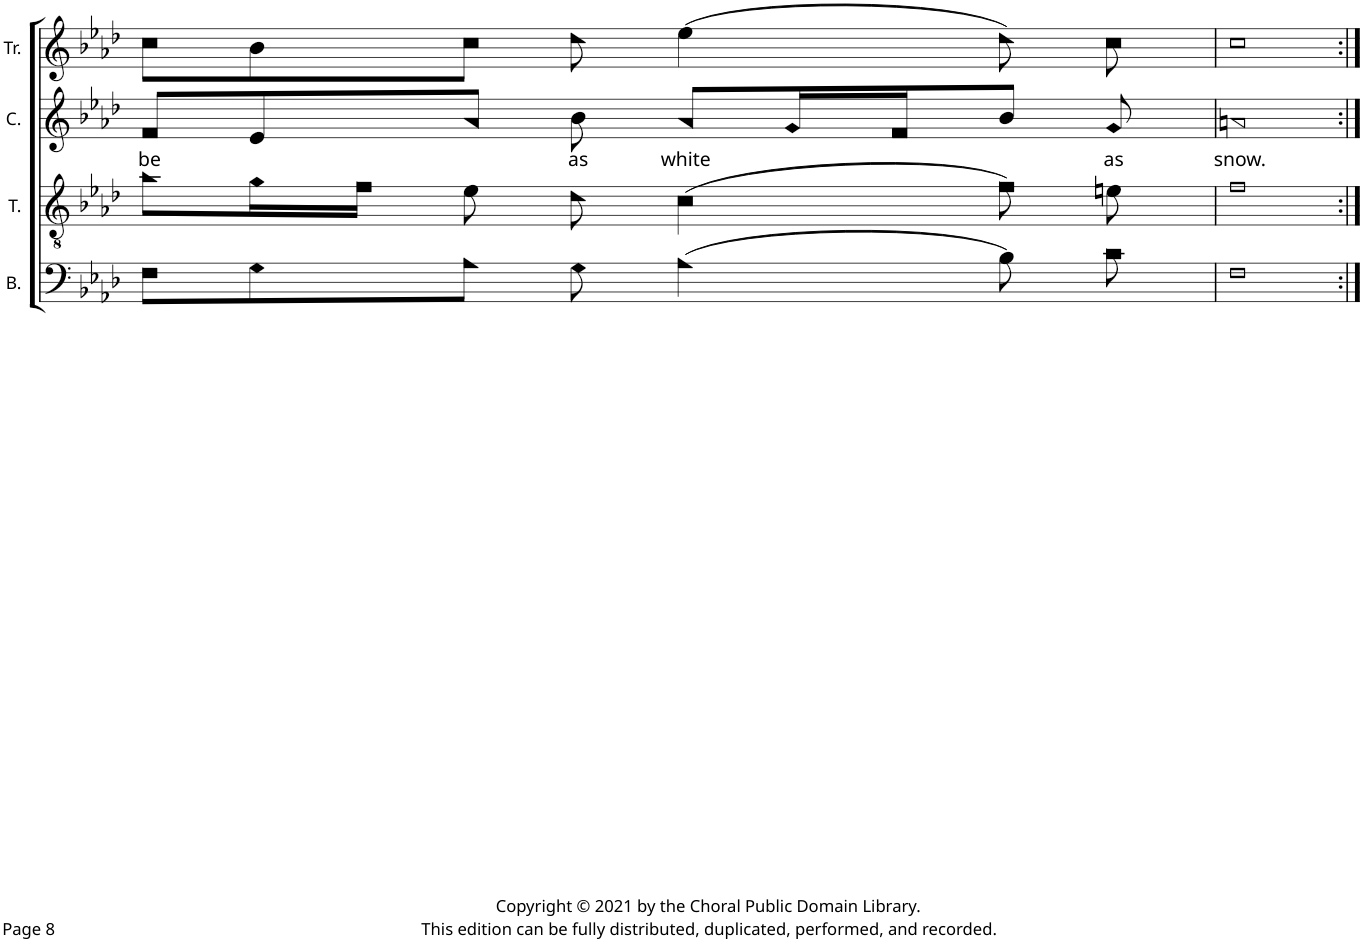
**kern	**kern	**kern	**text	**kern
*part4	*part3	*part2	*part2	*part1
*staff4	*staff3	*staff2	*staff2	*staff1
*I"Bass	*I"Tenor	*I"Counter	*	*I"Treble
*I'B.	*I'T.	*I'C.	*	*I'Tr.
!!LO:PB:g=z
*clefF4	*clefGv2	*clefG2	*	*clefG2
*k[b-e-a-d-]	*k[b-e-a-d-]	*k[b-e-a-d-]	*	*k[b-e-a-d-]
*M4/4	*M4/4	*M4/4	*	*M4/4
*met(c|)	*met(c|)	*met(c|)	*	*met(c|)
=122	=122	=122	=122	=122
!	!	!	!LO:LY:b	!
8F!\L	8a-!\L	8f!/L	be	8cc!\L
8G!\	16g!\L	8e-!/	.	8b-!\
.	16f!\JJ	.	.	.
8A-!\J	8e-!\	8a-!/J	.	8cc!\J
!	!	!	!LO:LY:b	!
8G!\	8d-!\	8b-!\	as	8dd-!\
!	!	!	!LO:LY:b	!
(4A-!\	(4c!\	8a-!/L	white	(4ee-!\
.	.	16g!/L	.	.
.	.	16f!/J	.	.
8B-!\)	8f!\)	8b-!/J	.	8dd-!\)
!	!	!	!LO:LY:b	!
8c!\	8en!\	8g!/	as	8cc!\
=123	=123	=123	=123	=123
!	!	!	!LO:LY:b	!
1F!	1f!	1an!	snow.	1cc!
=:|!	=:|!	=:|!	=:|!	=:|!
*-	*-	*-	*-	*-
